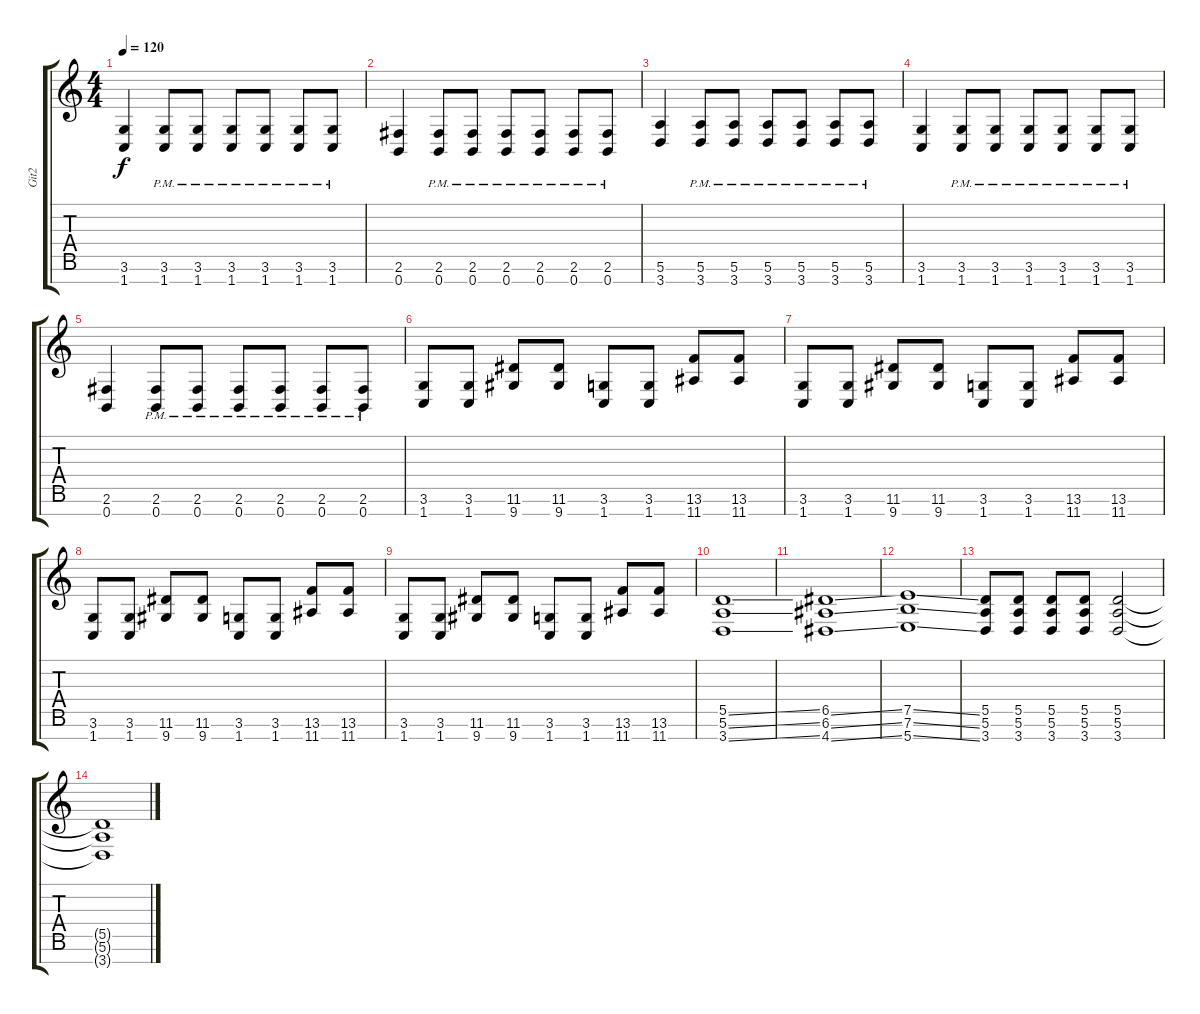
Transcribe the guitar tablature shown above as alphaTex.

\track ("Git2" "Git2") {instrument distortionguitar}
\staff {score tabs}
\tuning (E4 B3 G3 D3 A2 E2 B1) {hide}
\ts (4 4)
\tempo 120
\clef g2
\ks c
(3.6 1.7).4{dy f} (3.6{pm} 1.7{pm}).8 (3.6{pm} 1.7{pm}).8 (3.6{pm} 1.7{pm}).8 (3.6{pm} 1.7{pm}).8 (3.6 1.7{pm}).8 (3.6{pm} 1.7{pm}).8 |
(2.6 0.7).4 (2.6{pm} 0.7{pm}).8 (2.6{pm} 0.7{pm}).8 (2.6{pm} 0.7{pm}).8 (2.6{pm} 0.7{pm}).8 (2.6 0.7{pm}).8 (2.6{pm} 0.7{pm}).8 |
(5.6 3.7).4 (5.6{pm} 3.7{pm}).8 (5.6{pm} 3.7{pm}).8 (5.6{pm} 3.7{pm}).8 (5.6{pm} 3.7{pm}).8 (5.6 3.7{pm}).8 (5.6{pm} 3.7{pm}).8 |
(3.6 1.7).4 (3.6{pm} 1.7{pm}).8 (3.6{pm} 1.7{pm}).8 (3.6{pm} 1.7{pm}).8 (3.6{pm} 1.7{pm}).8 (3.6 1.7{pm}).8 (3.6{pm} 1.7{pm}).8 |
(2.6 0.7).4 (2.6{pm} 0.7{pm}).8 (2.6{pm} 0.7{pm}).8 (2.6{pm} 0.7{pm}).8 (2.6{pm} 0.7{pm}).8 (2.6 0.7{pm}).8 (2.6{pm} 0.7{pm}).8 |
(3.6 1.7).8 (3.6 1.7).8 (11.6 9.7).8 (11.6 9.7).8 (3.6 1.7).8 (3.6 1.7).8 (13.6 11.7).8 (13.6 11.7).8 |
(3.6 1.7).8 (3.6 1.7).8 (11.6 9.7).8 (11.6 9.7).8 (3.6 1.7).8 (3.6 1.7).8 (13.6 11.7).8 (13.6 11.7).8 |
(3.6 1.7).8 (3.6 1.7).8 (11.6 9.7).8 (11.6 9.7).8 (3.6 1.7).8 (3.6 1.7).8 (13.6 11.7).8 (13.6 11.7).8 |
(3.6 1.7).8 (3.6 1.7).8 (11.6 9.7).8 (11.6 9.7).8 (3.6 1.7).8 (3.6 1.7).8 (13.6 11.7).8 (13.6 11.7).8 |
(5.5{ss} 5.6{ss} 3.7{ss}).1 |
(6.5{ss} 6.6{ss} 4.7{ss}).1 |
(7.5{ss} 7.6{ss} 5.7{ss}).1 |
(5.5 5.6 3.7).8 (5.5 5.6 3.7).8 (5.5 5.6 3.7).8 (5.5 5.6 3.7).8 (5.5 5.6 3.7).2 |
(5.5{t} 5.6{t} 3.7{t}).1
